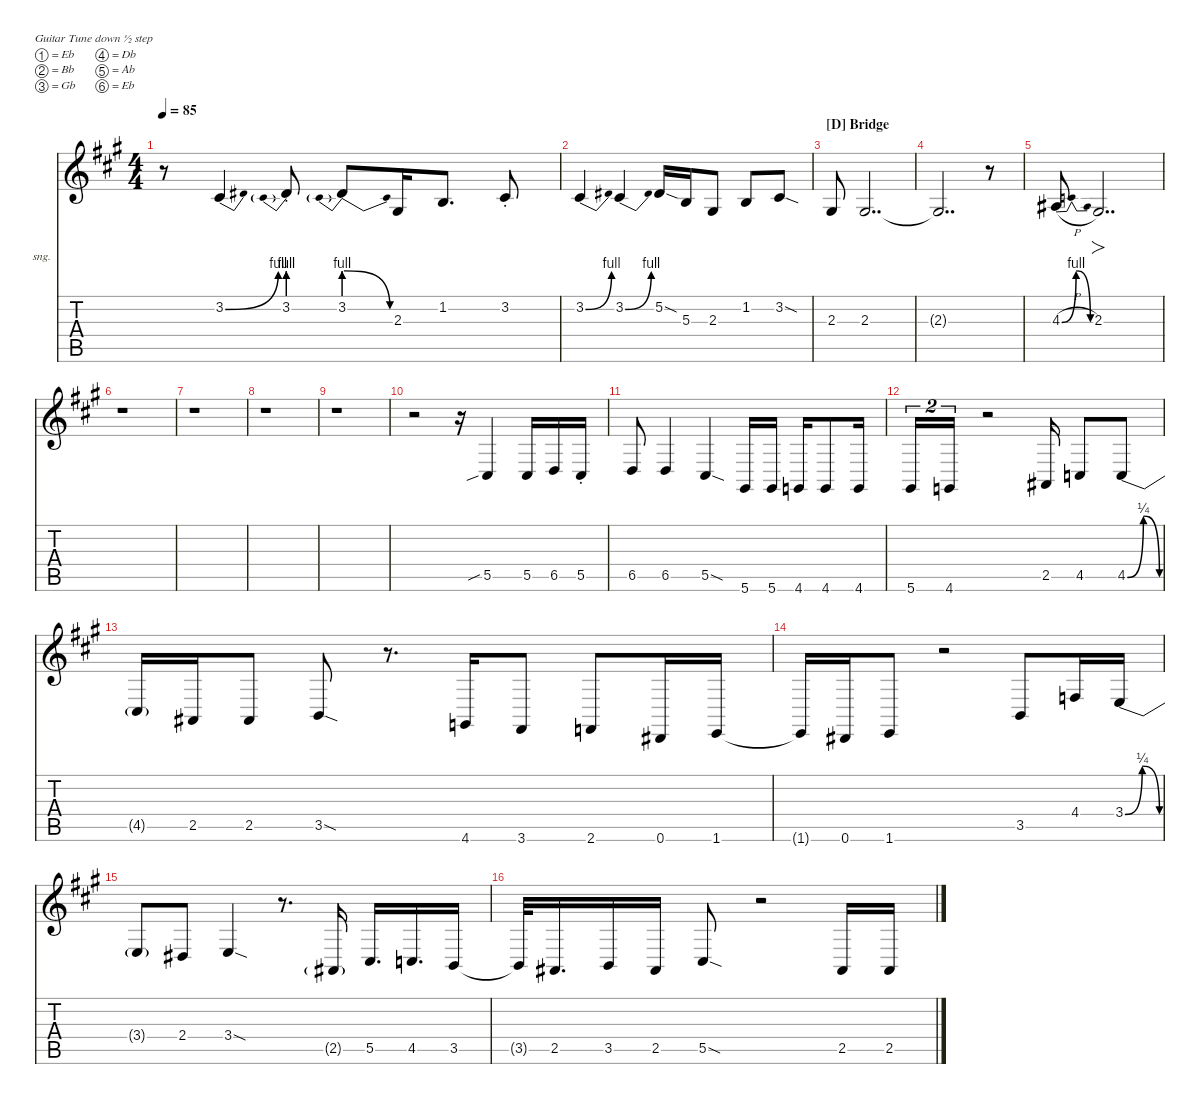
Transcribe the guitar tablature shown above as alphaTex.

\defaultSystemsLayout 4
\hideDynamics
\bracketExtendMode nobrackets
\firstSystemTrackNameOrientation horizontal
\otherSystemsTrackNameOrientation horizontal
\track ("Vocals" "sng.") {instrument voiceoohs}
\staff {score tabs}
\tuning (Eb4 Bb3 Gb3 Db3 Ab2 Eb2)
\ts (4 4)
\tempo 85
\clef g2
\ks a
r.8{dy mf beam Down} 3.2{be (bend 0 0 15 4) acc #}.4{beam Up} 3.2{be (prebend 0 4 60 4) st}.8{beam Up} 3.2{be (prebendrelease 0 4 39 0)}.8{beam Up} 2.3{acc #}.16{beam Up} 1.2{acc forcenatural}.8{d beam Up} 3.2{st acc #}.8{beam Up} |
3.2{be (bend 0 0 15 4) acc #}.4{beam Up} 3.2{be (bend 0 0 15 4) acc #}.4{beam Up} 5.2{sod acc #}.16{beam Up} 5.3{acc forcenatural}.16{beam Up} 2.3{acc #}.8{beam Up} 1.2{acc forcenatural}.8{beam Up} 3.2{sod acc #}.8{beam Up} |
\section ("D" "Bridge")
2.3{acc #}.8{beam Up} 2.3{acc #}.2{dd beam Up} |
2.3{t acc #}.2{dd beam Up} r.8{beam Up} |
4.3{be (bendrelease 10.799999999999999 0 21.599999999999998 4 28.799999999999997 4 37.199999999999996 0) h acc #}.8{beam Up} 2.3{acc #}.2{fo dd beam Up} |
r.1{beam Down} |
r.1{beam Down} |
r.1{beam Down} |
r.1{beam Down} |
r.2{beam Down} r.16{beam Down} 5.5{sib acc #}.4{beam Up} 5.5{acc #}.16{beam Up} 6.5{acc forcenatural}.16{beam Up} 5.5{st acc #}.16{beam Up} |
6.5{acc forcenatural}.8{beam Up} 6.5{acc forcenatural}.4{beam Up} 5.5{sod acc #}.4{beam Up} 5.6{acc #}.16{beam Up} 5.6{acc #}.16{beam Up} 4.6{acc forcenatural}.16{beam Up} 4.6{acc forcenatural}.8{beam Up} 4.6{acc forcenatural}.16{beam Up} |
5.6{acc #}.16{tu (2 3) beam Up} 4.6{acc forcenatural}.16{tu (2 3) beam Up} r.2{beam Up} 2.5{acc #}.16{beam Up} 4.5{acc forcenatural}.8{beam Up} 4.5{be (bendrelease 0 0 10.2 1 20.4 1 30 0) acc forcenatural}.8{beam Up} |
4.5{t acc forcenatural}.16{beam Up} 2.5{acc #}.16{beam Up} 2.5{acc #}.8{beam Up} 3.5{sod acc forcenatural}.8{beam Up} r.8{d beam Up} 4.6{acc forcenatural}.16{beam Up} 3.6{acc #}.8{beam Up} 2.6{acc forcenatural}.8{beam Up} 0.6{acc #}.16{beam Up} 1.6{acc forcenatural}.16{beam Up} |
1.6{t acc forcenatural}.16{beam Up} 0.6{acc #}.16{beam Up} 1.6{acc forcenatural}.8{beam Up} r.2{beam Up} 3.5{acc forcenatural}.8{beam Up} 4.4{acc forcenatural}.16{beam Up} 3.4{be (bendrelease 0 0 23.4 1 34.199999999999996 1 42.6 0) acc forcenatural}.16{beam Up} |
3.4{t acc forcenatural}.8{beam Up} 2.4{acc #}.8{beam Up} 3.4{sod acc forcenatural}.4{beam Up} r.8{d beam Up} 2.5{g acc #}.16{beam Up} 5.5{acc #}.16{d beam Up} 4.5{acc forcenatural}.16{d beam Up} 3.5{acc forcenatural}.16{beam Up} |
3.5{t acc forcenatural}.32{beam Up} 2.5{acc #}.16{d beam Up} 3.5{acc forcenatural}.16{beam Up} 2.5{acc #}.16{beam Up} 5.5{sod acc #}.8{beam Up} r.2{beam Up} 2.5{acc #}.16{beam Up} 2.5{acc #}.16{beam Up}
